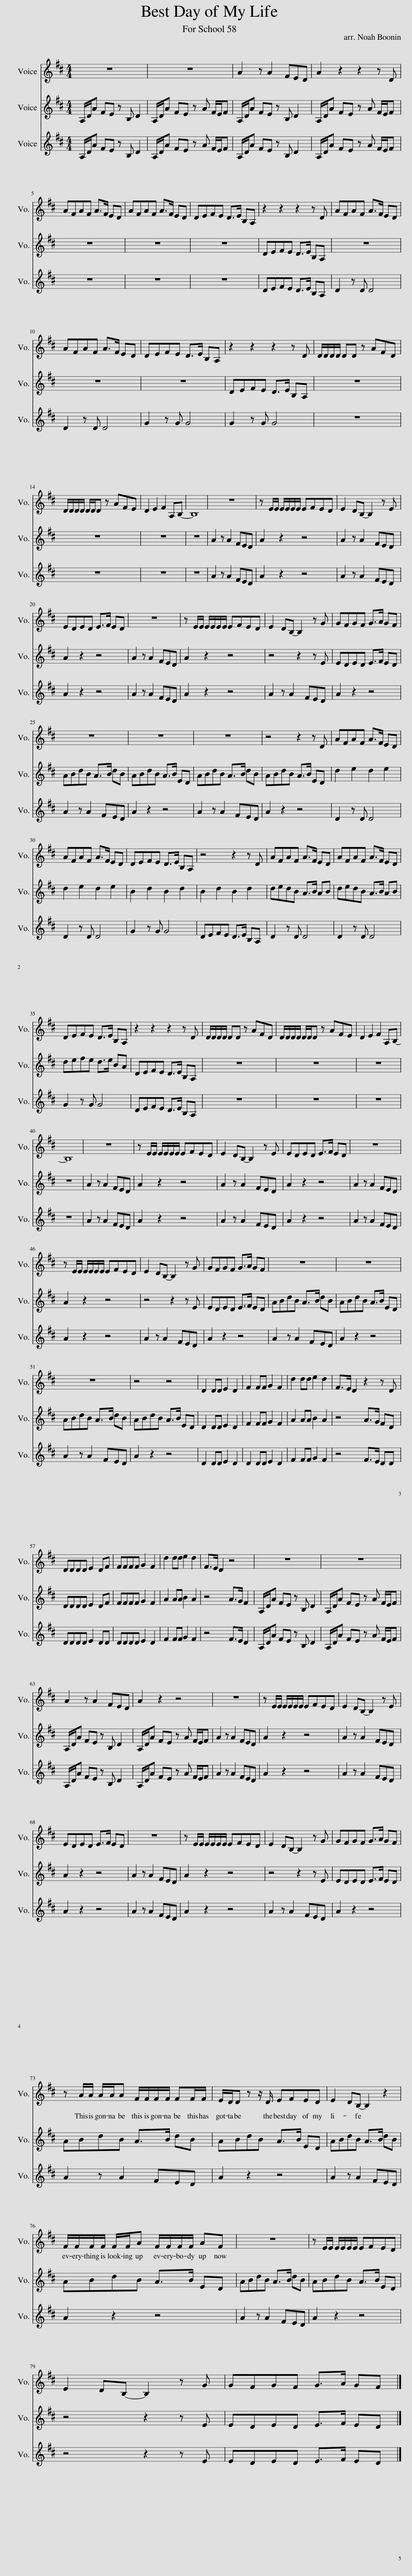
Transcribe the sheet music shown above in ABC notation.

X:1
%%score 1 2 3
L:1/8
M:4/4
I:linebreak $
K:D
V:1 treble
V:2 treble
V:3 treble
V:1
 z8 | z8 | A2 z A2 FED | A2 z2 z2 z D |$ AFAF A>F ED | %5
 AFAF A>F ED | DEFE D>E B,A, | z2 z2 z2 z D | AFAF A>F ED |$ AFAF A>F ED | %10
 DEFE D>E B,A, | z2 z2 z2 z D | D/D/D/D/ DD z AFD |$ D/D/D/D/ D/D/D z AFE | D2 E2 F2 A,B,- | %15
 B,8 | z8 | z E/E/ E/E/E/E/ EFED | E2 DB,- B,2 z E |$ EDED E>F ED | %20
 z8 | z E/E/ E/E/E/E/ EFED | E2 DB,- B,2 z G | GFGF G>A GF |$ z8 | %25
 z8 | z8 | z4 z2 z D | AFAF A>F ED |$ AFAF A>F ED | %30
 DEFE D>E B,A, | z4 z2 z D | AFAF A>F ED | AFAF A>F ED |$ DEFE D>E B,A, | %35
 z2 z2 z2 z D | D/D/D/D/ DD z AFD | D/D/D/D/ D/D/D z AFE | D2 E2 F2 A,B,- |$ B,8 | %40
 z8 | z E/E/ E/E/E/E/ EFED | E2 DB,- B,2 z E | EDED E>F ED | z8 |$ %45
 z E/E/ E/E/E/E/ EFED | E2 DB,- B,2 z G | GFGF G>A GF | z8 | z8 |$ %50
 z8 | z4 z4 | D2 DD E2 D2 | F2 FF G2 F2 | d2 dd e2 d2 | %55
 F>E D2 z2 z D |$ DDDD E2 DF | FFFF G2 F2 | d2 dd e2 d2 | F>E D2 z4 | %60
 z8 | z8 |$ A2 z A2 FED | A2 z2 z4 | z8 | %65
 z E/E/ E/E/E/E/ EFED | E2 DB,- B,2 z E |$ EDED E>F ED | z8 | z E/E/ E/E/E/E/ EFED | %70
 E2 DB,- B,2 z G | GFGF G>A GF |$ z A/A/ A/A/A F/F/F/F/ FF/F/ | E/D/D z z/ D/ EFED | E2 DB,- B,2 z2 |$ %75
 F/F/F/F/ F/F/A F/F/F/F/ AF | z8 | z E/E/ E/E/E/E/ EFED |$ E2 DB,- B,2 z G | GFGF G>A GF |] %80
V:2
 A,/D/A FE z B, D2 | A,/D/A FE z A F/E/F | A,/D/A FE z B, D2 | A,/D/A FE z A F/E/F |$ z8 | %5
 z8 | z8 | DEFE D>E B,A, | z8 |$ z8 | %10
 z8 | DEFE D>E B,A, | z8 |$ z8 | z8 | %15
 z8 | A2 z A2 FED | A2 z2 z4 | A2 z A2 FED |$ A2 z2 z4 | %20
 A2 z A2 FED | A2 z2 z4 | z4 z2 z E | EDED E>F ED |$ ABdB A>B dB | %25
 ABdB A>B ED | ABdB A>B dB | ABdB A>B ED | d2 e2 d2 e2 |$ d2 e2 d2 e2 | %30
 B2 d2 B2 d2 | B2 d2 B2 d2 | dedB A>B AB | dedB A>B AB |$ defe d>e BA | %35
 DEFE D>E B,A, | z8 | z8 | z8 |$ z8 | %40
 A2 z A2 FED | A2 z2 z4 | A2 z A2 FED | A2 z2 z4 | A2 z A2 FED |$ %45
 A2 z2 z4 | z4 z2 z E | EDED E>F ED | ABdB A>B dB | ABdB A>B ED |$ %50
 ABdB A>B dB | ABdB A>B ED | D2 DD E2 D2 | F2 FF G2 F2 | A2 AA B2 A2 | %55
 z4 A>G FD |$ DDDD E2 DF | FFFF G2 F2 | A2 AA B2 A2 | z4 A>G F2 | %60
 A,/D/A FE z B, D2 | A,/D/A FE z A F/E/F |$ A,/D/A FE z B, D2 | A,/D/A FE z A F/E/F | A2 z A2 FED | %65
 A2 z2 z4 | A2 z A2 FED |$ A2 z2 z4 | A2 z A2 FED | A2 z2 z4 | %70
 z4 z2 z E | EDED E>F ED |$ ABdB A>B dB | ABdB A>B ED | ABdB A>B dB |$ %75
 ABdB A>B ED | ABdB A>B dB | ABdB A>B ED |$ z4 z2 z E | EDED E>F ED |] %80
V:3
 A,/D/A FE z B, D2 | A,/D/A FE z A F/E/F | A,/D/A FE z B, D2 | A,/D/A FE z A F/E/F |$ z8 | %5
 z8 | z8 | DEFE D>E B,A, | D2 z D D4 |$ D2 z D D4 | %10
 G2 z G G4 | G2 z G G4 | z8 |$ z8 | z8 | %15
 z8 | A2 z A2 FED | A2 z2 z4 | A2 z A2 FED |$ A2 z2 z4 | %20
 A2 z A2 FED | A2 z2 z4 | A2 z A2 FED | A2 z2 z4 |$ A2 z A2 FED | %25
 A2 z2 z4 | A2 z A2 FED | A2 z2 z4 | D2 z D D4 |$ D2 z D D4 | %30
 G2 z G G4 | DEFE D>E B,A, | D2 z D D4 | D2 z D D4 |$ G2 z G G4 | %35
 DEFE D>E B,A, | z8 | z8 | z8 |$ z8 | %40
 A2 z A2 FED | A2 z2 z4 | A2 z A2 FED | A2 z2 z4 | A2 z A2 FED |$ %45
 A2 z2 z4 | A2 z A2 FED | A2 z2 z4 | A2 z A2 FED | A2 z2 z4 |$ %50
 A2 z A2 FED | A2 z2 z4 | D2 DD E2 D2 | D2 DD E2 D2 | F2 FF G2 F2 | %55
 z4 F>E DD |$ DDDD E2 DD | DDDD E2 D2 | F2 FF G2 F2 | z4 F>E D2 | %60
 A,/D/A FE z B, D2 | A,/D/A FE z A F/E/F |$ A,/D/A FE z B, D2 | A,/D/A FE z A F/E/F | A2 z A2 FED | %65
 A2 z2 z4 | A2 z A2 FED |$ A2 z2 z4 | A2 z A2 FED | A2 z2 z4 | %70
 A2 z A2 FED | A2 z2 z4 |$ A2 z A2 FED | A2 z2 z4 | A2 z A2 FED |$ %75
 A2 z2 z4 | A2 z A2 FED | A2 z2 z4 |$ z4 z2 z E | EDED E>F ED |] %80
